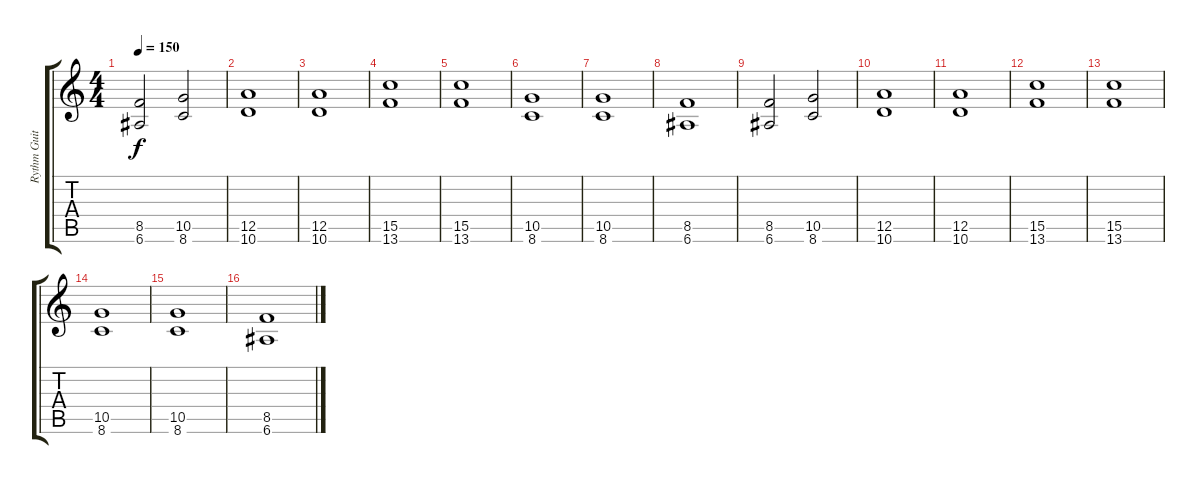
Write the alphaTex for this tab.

\track ("Rythm Guitar" "Rythm Guit") {instrument distortionguitar}
\staff {score tabs}
\tuning (E4 B3 G3 D3 A2 E2) {hide}
\ts (4 4)
\tempo 150
\clef g2
\ks c
(8.5 6.6).2{dy f} (10.5 8.6).2 |
(12.5 10.6).1 |
(12.5 10.6).1 |
(15.5 13.6).1 |
(15.5 13.6).1 |
(10.5 8.6).1 |
(10.5 8.6).1 |
(8.5 6.6).1 |
(8.5 6.6).2 (10.5 8.6).2 |
(12.5 10.6).1 |
(12.5 10.6).1 |
(15.5 13.6).1 |
(15.5 13.6).1 |
(10.5 8.6).1 |
(10.5 8.6).1 |
(8.5 6.6).1
